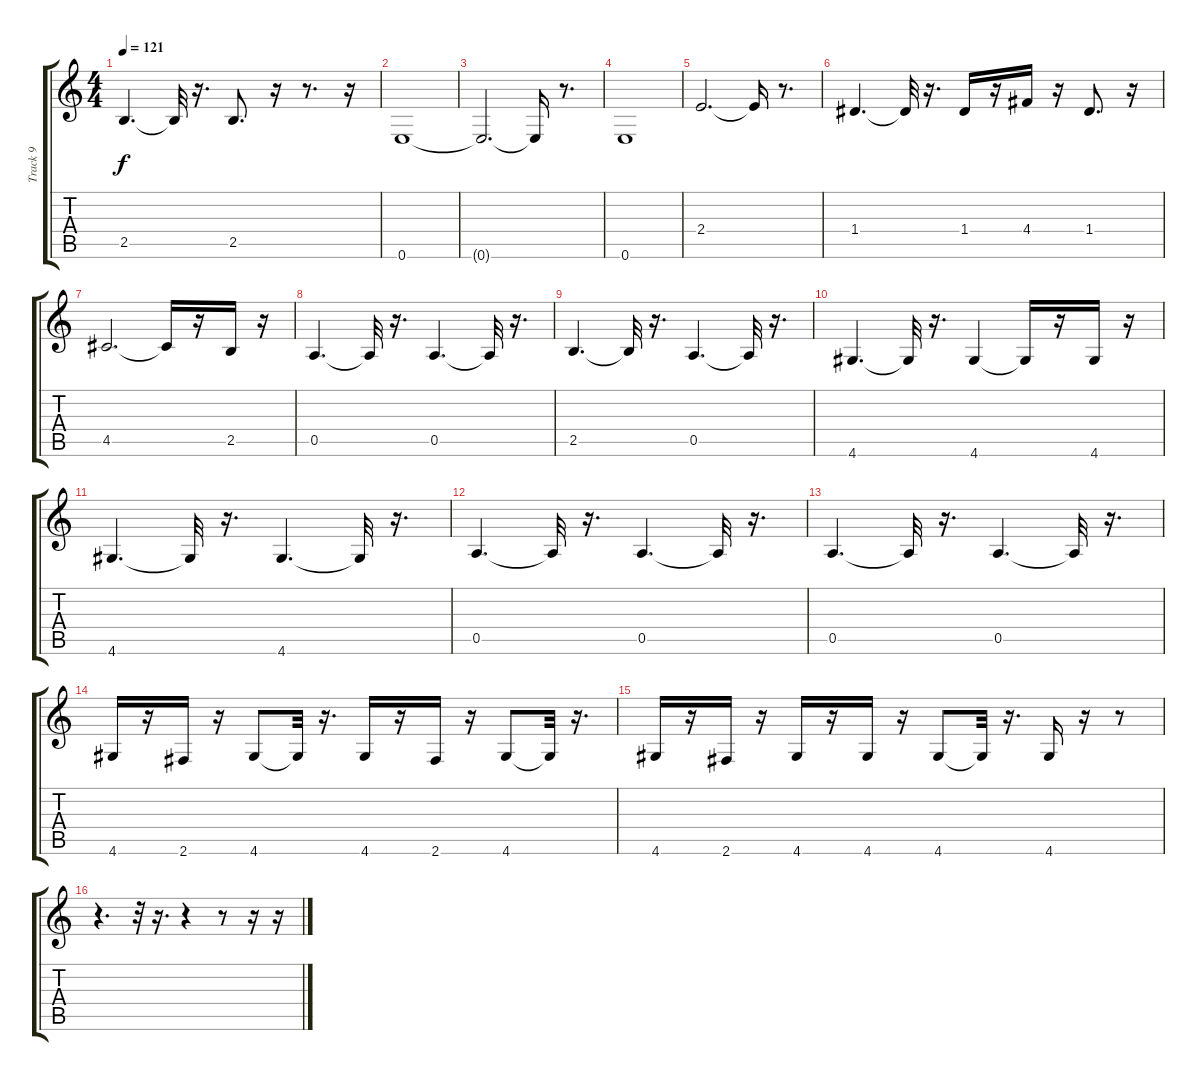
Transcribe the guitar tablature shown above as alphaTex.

\track ("Track 9" "Track 9") {instrument electricbassfinger}
\staff {score tabs}
\tuning (E4 B3 G3 D3 A2 E2) {hide}
\ts (4 4)
\tempo 121
\clef g2
\ks c
2.5.4{d dy f} 2.5{t}.32 r.16{d} 2.5.8{d} r.16 r.8{d} r.16 |
0.6.1 |
0.6{t}.2{d} 0.6{t}.16 r.8{d} |
0.6.1 |
2.4.2{d} 2.4{t}.16 r.8{d} |
1.4.4{d} 1.4{t}.32 r.16{d} 1.4.16 r.16 4.4.16 r.16 1.4.8{d} r.16 |
4.5.2{d} 4.5{t}.16 r.16 2.5.16 r.16 |
0.5.4{d} 0.5{t}.32 r.16{d} 0.5.4{d} 0.5{t}.32 r.16{d} |
2.5.4{d} 2.5{t}.32 r.16{d} 0.5.4{d} 0.5{t}.32 r.16{d} |
4.6.4{d} 4.6{t}.32 r.16{d} 4.6.4 4.6{t}.16 r.16 4.6.16 r.16 |
4.6.4{d} 4.6{t}.32 r.16{d} 4.6.4{d} 4.6{t}.32 r.16{d} |
0.5.4{d} 0.5{t}.32 r.16{d} 0.5.4{d} 0.5{t}.32 r.16{d} |
0.5.4{d} 0.5{t}.32 r.16{d} 0.5.4{d} 0.5{t}.32 r.16{d} |
4.6.16 r.16 2.6.16 r.16 4.6.8 4.6{t}.32 r.16{d} 4.6.16 r.16 2.6.16 r.16 4.6.8 4.6{t}.32 r.16{d} |
4.6.16 r.16 2.6.16 r.16 4.6.16 r.16 4.6.16 r.16 4.6.8 4.6{t}.32 r.16{d} 4.6.16 r.16 r.8 |
r.4{d} r.32 r.16{d} r.4 r.8 r.16 r.16
